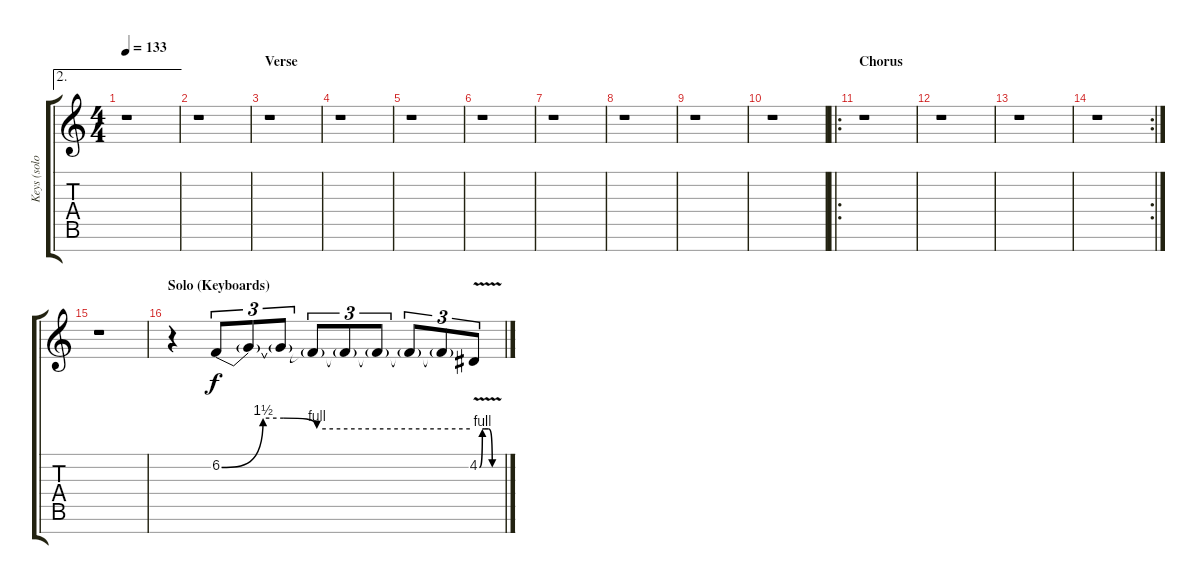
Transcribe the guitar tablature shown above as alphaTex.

\track ("Keys (solo)" "Keys (solo") {instrument lead1square}
\staff {score tabs}
\tuning (E4 B3 G3 D3 A2 E2 B1) {hide}
\ae 2
\ts (4 4)
\tempo 133
\clef g2
\ks c
r.1{dy f} |
r.1 |
\section ("" "Verse")
r.1 |
r.1 |
r.1 |
r.1 |
r.1 |
r.1 |
r.1 |
r.1 |
\ro
\section ("" "Chorus")
r.1 |
r.1 |
r.1 |
\rc 2
r.1 |
r.1 |
\section ("" "Solo (Keyboards)")
r.4 6.2{be (custom 0 0 10 6 15 6 23 4 60 4)}.8{tu (3 2)} 6.2{t}.8{tu (3 2)} 6.2{t}.8{tu (3 2)} 6.2{t}.8{tu (3 2)} 6.2{t}.8{tu (3 2)} 6.2{t}.8{tu (3 2)} 6.2{t}.8{tu (3 2)} 6.2{t}.8{tu (3 2)} 4.2{be (custom 0 0 8 4 15 4 25 4 35 0 60 0) v}.8{tu (3 2)}
